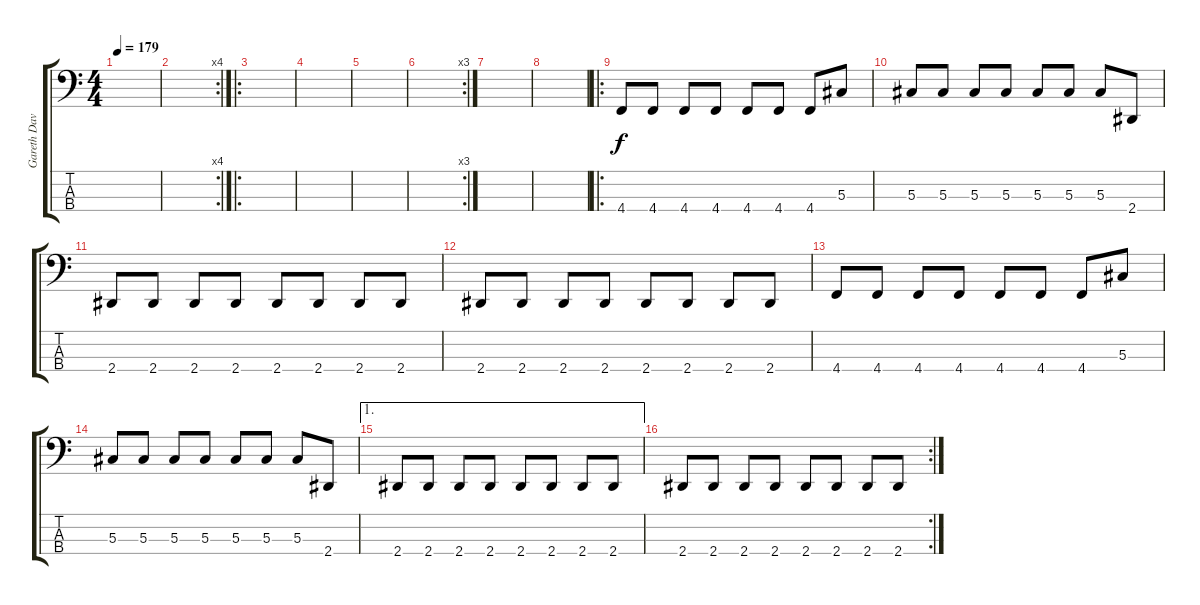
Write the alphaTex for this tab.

\track ("Gareth Davies" "Gareth Dav") {instrument electricbasspick}
\staff {score tabs}
\tuning (Gb2 Db2 Ab1 Db1) {hide}
\ts (4 4)
\tempo 179
\clef f4
\ks c
|
\rc 4
|
\ro
|
|
|
\rc 3
|
|
|
\ro
4.4.8 4.4.8 4.4.8 4.4.8 4.4.8 4.4.8 4.4.8 5.3.8 |
5.3.8 5.3.8 5.3.8 5.3.8 5.3.8 5.3.8 5.3.8 2.4.8 |
2.4.8 2.4.8 2.4.8 2.4.8 2.4.8 2.4.8 2.4.8 2.4.8 |
2.4.8 2.4.8 2.4.8 2.4.8 2.4.8 2.4.8 2.4.8 2.4.8 |
4.4.8 4.4.8 4.4.8 4.4.8 4.4.8 4.4.8 4.4.8 5.3.8 |
5.3.8 5.3.8 5.3.8 5.3.8 5.3.8 5.3.8 5.3.8 2.4.8 |
\ae 1
2.4.8 2.4.8 2.4.8 2.4.8 2.4.8 2.4.8 2.4.8 2.4.8 |
\rc 2
2.4.8 2.4.8 2.4.8 2.4.8 2.4.8 2.4.8 2.4.8 2.4.8
